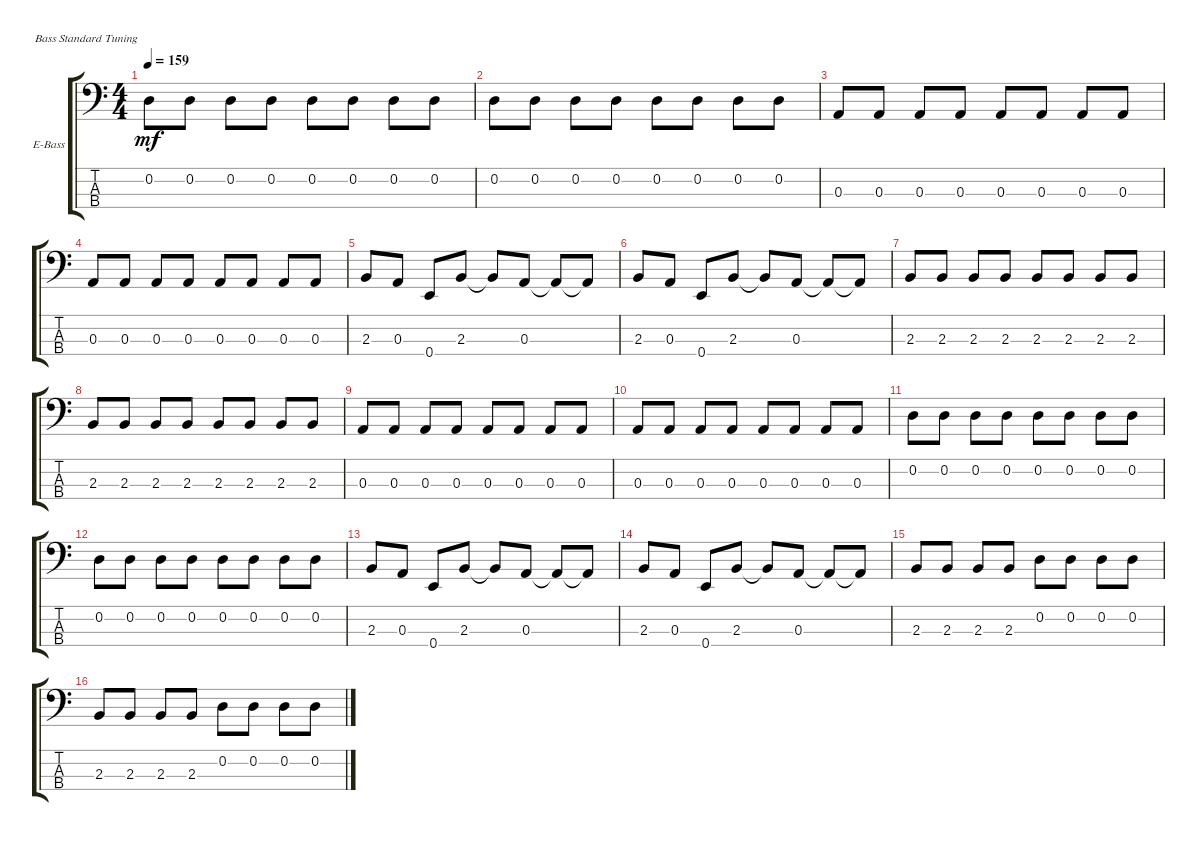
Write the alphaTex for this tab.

\defaultSystemsLayout 4
\bracketExtendMode groupsimilarinstruments
\firstSystemTrackNameOrientation horizontal
\otherSystemsTrackNameOrientation horizontal
\track ("Electric Bass" "E-Bass") {instrument electricbassfinger}
\staff {score tabs}
\tuning (G2 D2 A1 E1)
\ts (4 4)
\tempo 159
\clef f4
\ks c
0.2.8{dy mf} 0.2.8 0.2.8 0.2.8 0.2.8 0.2.8 0.2.8 0.2.8 |
0.2.8 0.2.8 0.2.8 0.2.8 0.2.8 0.2.8 0.2.8 0.2.8 |
0.3.8 0.3.8 0.3.8 0.3.8 0.3.8 0.3.8 0.3.8 0.3.8 |
0.3.8 0.3.8 0.3.8 0.3.8 0.3.8 0.3.8 0.3.8 0.3.8 |
2.3.8 0.3.8 0.4.8 2.3.8 2.3{t}.8 0.3.8 0.3{t}.8 0.3{t}.8 |
2.3.8 0.3.8 0.4.8 2.3.8 2.3{t}.8 0.3.8 0.3{t}.8 0.3{t}.8 |
2.3.8 2.3.8 2.3.8 2.3.8 2.3.8 2.3.8 2.3.8 2.3.8 |
2.3.8 2.3.8 2.3.8 2.3.8 2.3.8 2.3.8 2.3.8 2.3.8 |
0.3.8 0.3.8 0.3.8 0.3.8 0.3.8 0.3.8 0.3.8 0.3.8 |
0.3.8 0.3.8 0.3.8 0.3.8 0.3.8 0.3.8 0.3.8 0.3.8 |
0.2.8 0.2.8 0.2.8 0.2.8 0.2.8 0.2.8 0.2.8 0.2.8 |
0.2.8 0.2.8 0.2.8 0.2.8 0.2.8 0.2.8 0.2.8 0.2.8 |
2.3.8 0.3.8 0.4.8 2.3.8 2.3{t}.8 0.3.8 0.3{t}.8 0.3{t}.8 |
2.3.8 0.3.8 0.4.8 2.3.8 2.3{t}.8 0.3.8 0.3{t}.8 0.3{t}.8 |
2.3.8 2.3.8 2.3.8 2.3.8 0.2.8 0.2.8 0.2.8 0.2.8 |
2.3.8 2.3.8 2.3.8 2.3.8 0.2.8 0.2.8 0.2.8 0.2.8
